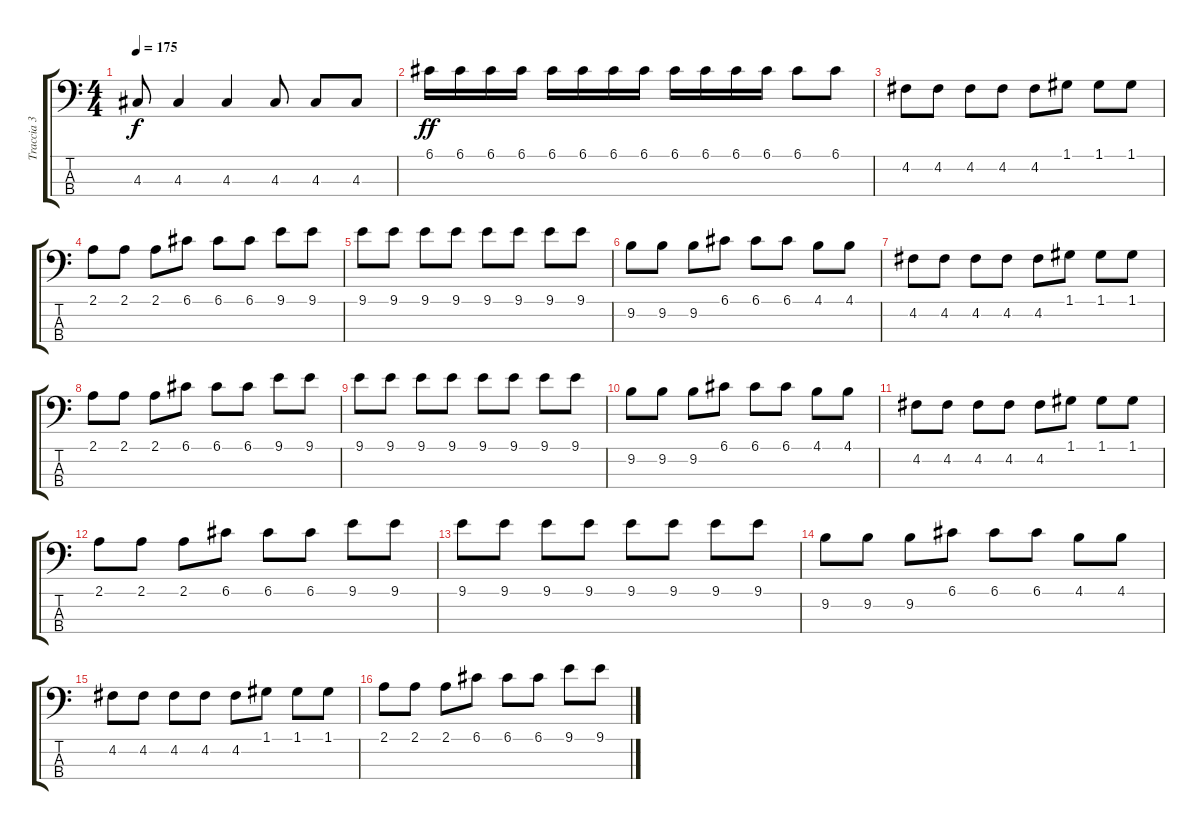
\track ("Traccia 3" "Traccia 3") {instrument electricbassfinger}
\staff {score tabs}
\tuning (G2 D2 A1 E1) {hide}
\ts (4 4)
\tempo 175
\clef f4
\ks c
4.3.8{dy f} 4.3.4 4.3.4 4.3.8 4.3.8 4.3.8 |
6.1.16{dy ff} 6.1.16 6.1.16 6.1.16 6.1.16 6.1.16 6.1.16 6.1.16 6.1.16 6.1.16 6.1.16 6.1.16 6.1.8 6.1.8 |
4.2.8 4.2.8 4.2.8 4.2.8 4.2.8 1.1.8 1.1.8 1.1.8 |
2.1.8 2.1.8 2.1.8 6.1.8 6.1.8 6.1.8 9.1.8 9.1.8 |
9.1.8 9.1.8 9.1.8 9.1.8 9.1.8 9.1.8 9.1.8 9.1.8 |
9.2.8 9.2.8 9.2.8 6.1.8 6.1.8 6.1.8 4.1.8 4.1.8 |
4.2.8 4.2.8 4.2.8 4.2.8 4.2.8 1.1.8 1.1.8 1.1.8 |
2.1.8 2.1.8 2.1.8 6.1.8 6.1.8 6.1.8 9.1.8 9.1.8 |
9.1.8 9.1.8 9.1.8 9.1.8 9.1.8 9.1.8 9.1.8 9.1.8 |
9.2.8 9.2.8 9.2.8 6.1.8 6.1.8 6.1.8 4.1.8 4.1.8 |
4.2.8 4.2.8 4.2.8 4.2.8 4.2.8 1.1.8 1.1.8 1.1.8 |
2.1.8 2.1.8 2.1.8 6.1.8 6.1.8 6.1.8 9.1.8 9.1.8 |
9.1.8 9.1.8 9.1.8 9.1.8 9.1.8 9.1.8 9.1.8 9.1.8 |
9.2.8 9.2.8 9.2.8 6.1.8 6.1.8 6.1.8 4.1.8 4.1.8 |
4.2.8 4.2.8 4.2.8 4.2.8 4.2.8 1.1.8 1.1.8 1.1.8 |
2.1.8 2.1.8 2.1.8 6.1.8 6.1.8 6.1.8 9.1.8 9.1.8
